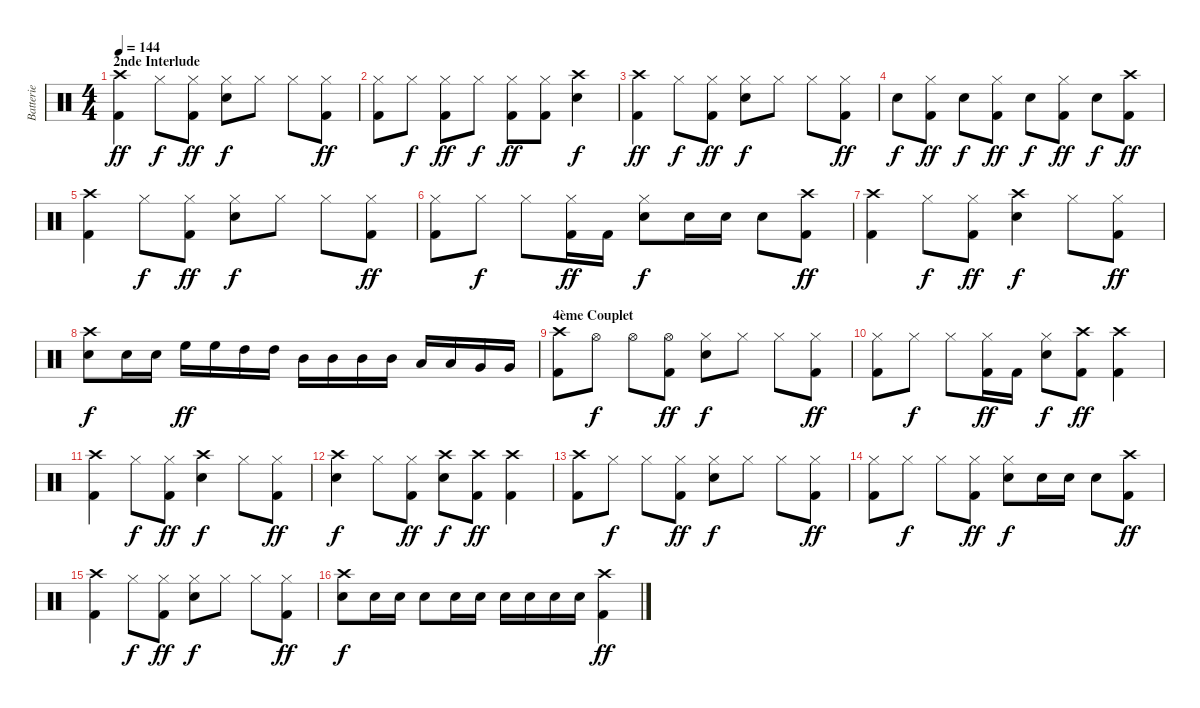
\track ("Batterie" "Batterie") {instrument percussion}
\staff {score}
\articulation defaults
\ts (4 4)
\section ("" "2nde Interlude")
\tempo 144
\clef neutral
\ks c
("Crash high (hit)" "Kick (hit) 2").4{dy ff} "Hi-Hat (closed)".8{dy f} ("Hi-Hat (closed)" "Kick (hit) 2").8{dy ff} ("Hi-Hat (closed)" "Snare (hit) 2").8{dy f} "Hi-Hat (closed)".8 "Hi-Hat (closed)".8 ("Hi-Hat (closed)" "Kick (hit) 2").8{dy ff} |
("Hi-Hat (closed)" "Kick (hit) 2").8 "Hi-Hat (closed)".8{dy f} ("Hi-Hat (closed)" "Kick (hit) 2").8{dy ff} "Hi-Hat (closed)".8{dy f} ("Hi-Hat (closed)" "Kick (hit) 2").8{dy ff} ("Hi-Hat (closed)" "Kick (hit) 2").8 ("Crash high (hit)" "Snare (hit) 2").4{dy f} |
("Crash high (hit)" "Kick (hit) 2").4{dy ff} "Hi-Hat (closed)".8{dy f} ("Hi-Hat (closed)" "Kick (hit) 2").8{dy ff} ("Hi-Hat (closed)" "Snare (hit) 2").8{dy f} "Hi-Hat (closed)".8 "Hi-Hat (closed)".8 ("Hi-Hat (closed)" "Kick (hit) 2").8{dy ff} |
"Snare (hit) 2".8{dy f} ("Hi-Hat (closed)" "Kick (hit) 2").8{dy ff} "Snare (hit) 2".8{dy f} ("Hi-Hat (closed)" "Kick (hit) 2").8{dy ff} "Snare (hit) 2".8{dy f} ("Hi-Hat (closed)" "Kick (hit) 2").8{dy ff} "Snare (hit) 2".8{dy f} ("Crash high (hit)" "Kick (hit) 2").8{dy ff} |
("Crash high (hit)" "Kick (hit) 2").4 "Hi-Hat (closed)".8{dy f} ("Hi-Hat (closed)" "Kick (hit) 2").8{dy ff} ("Hi-Hat (closed)" "Snare (hit) 2").8{dy f} "Hi-Hat (closed)".8 "Hi-Hat (closed)".8 ("Hi-Hat (closed)" "Kick (hit) 2").8{dy ff} |
("Hi-Hat (closed)" "Kick (hit) 2").8 "Hi-Hat (closed)".8{dy f} "Hi-Hat (closed)".8 ("Hi-Hat (closed)" "Kick (hit) 2").16{dy ff} "Kick (hit) 2".16 ("Hi-Hat (closed)" "Snare (hit) 2").8{dy f} "Snare (hit) 2".16 "Snare (hit) 2".16 "Snare (hit) 2".8 ("Crash high (hit)" "Kick (hit) 2").8{dy ff} |
("Crash high (hit)" "Kick (hit) 2").4 "Hi-Hat (closed)".8{dy f} ("Hi-Hat (closed)" "Kick (hit) 2").8{dy ff} ("Crash high (hit)" "Snare (hit) 2").4{dy f} "Hi-Hat (closed)".8 ("Hi-Hat (closed)" "Kick (hit) 2").8{dy ff} |
("Crash high (hit)" "Snare (hit) 2").8{dy f} "Snare (hit) 2".16 "Snare (hit) 2".16 "High Floor Tom (hit)".16{dy ff} "High Floor Tom (hit)".16 "High Tom (hit)".16 "High Tom (hit)".16 "Mid Tom (hit)".16 "Mid Tom (hit)".16 "Mid Tom (hit)".16 "Mid Tom (hit)".16 "Low Tom (hit)".16 "Low Tom (hit)".16 "Very Low Tom (hit)".16 "Very Low Tom (hit)".16 |
\section ("" "4ème Couplet")
("Crash high (hit)" "Kick (hit) 2").8 "Hi-Hat (open)".8{dy f} "Hi-Hat (open)".8 ("Hi-Hat (open)" "Kick (hit) 2").8{dy ff} ("Hi-Hat (closed)" "Snare (hit) 2").8{dy f} "Hi-Hat (closed)".8 "Hi-Hat (closed)".8 ("Hi-Hat (closed)" "Kick (hit) 2").8{dy ff} |
("Hi-Hat (closed)" "Kick (hit) 2").8 "Hi-Hat (closed)".8{dy f} "Hi-Hat (closed)".8 ("Hi-Hat (closed)" "Kick (hit) 2").16{dy ff} "Kick (hit) 2".16 ("Hi-Hat (closed)" "Snare (hit) 2").8{dy f} ("Crash high (hit)" "Kick (hit) 2").8{dy ff} ("Crash high (hit)" "Kick (hit) 2").4 |
("Crash high (hit)" "Kick (hit) 2").4 "Hi-Hat (closed)".8{dy f} ("Hi-Hat (closed)" "Kick (hit) 2").8{dy ff} ("Crash high (hit)" "Snare (hit) 2").4{dy f} "Hi-Hat (closed)".8 ("Hi-Hat (closed)" "Kick (hit) 2").8{dy ff} |
("Crash high (hit)" "Snare (hit) 2").4{dy f} "Hi-Hat (closed)".8 ("Hi-Hat (closed)" "Kick (hit) 2").8{dy ff} ("Crash high (hit)" "Snare (hit) 2").8{dy f} ("Crash high (hit)" "Kick (hit) 2").8{dy ff} ("Crash high (hit)" "Kick (hit) 2").4 |
("Crash high (hit)" "Kick (hit) 2").8 "Hi-Hat (closed)".8{dy f} "Hi-Hat (closed)".8 ("Hi-Hat (closed)" "Kick (hit) 2").8{dy ff} ("Hi-Hat (closed)" "Snare (hit) 2").8{dy f} "Hi-Hat (closed)".8 "Hi-Hat (closed)".8 ("Hi-Hat (closed)" "Kick (hit) 2").8{dy ff} |
("Hi-Hat (closed)" "Kick (hit) 2").8 "Hi-Hat (closed)".8{dy f} "Hi-Hat (closed)".8 ("Hi-Hat (closed)" "Kick (hit) 2").8{dy ff} ("Hi-Hat (closed)" "Snare (hit) 2").8{dy f} "Snare (hit) 2".16 "Snare (hit) 2".16 "Snare (hit) 2".8 ("Crash high (hit)" "Kick (hit) 2").8{dy ff} |
("Crash high (hit)" "Kick (hit) 2").4 "Hi-Hat (closed)".8{dy f} ("Hi-Hat (closed)" "Kick (hit) 2").8{dy ff} ("Hi-Hat (closed)" "Snare (hit) 2").8{dy f} "Hi-Hat (closed)".8 "Hi-Hat (closed)".8 ("Hi-Hat (closed)" "Kick (hit) 2").8{dy ff} |
("Crash high (hit)" "Snare (hit) 2").8{dy f} "Snare (hit) 2".16 "Snare (hit) 2".16 "Snare (hit) 2".8 "Snare (hit) 2".16 "Snare (hit) 2".16 "Snare (hit) 2".16 "Snare (hit) 2".16 "Snare (hit) 2".16 "Snare (hit) 2".16 ("Crash high (hit)" "Kick (hit) 2").4{dy ff}
